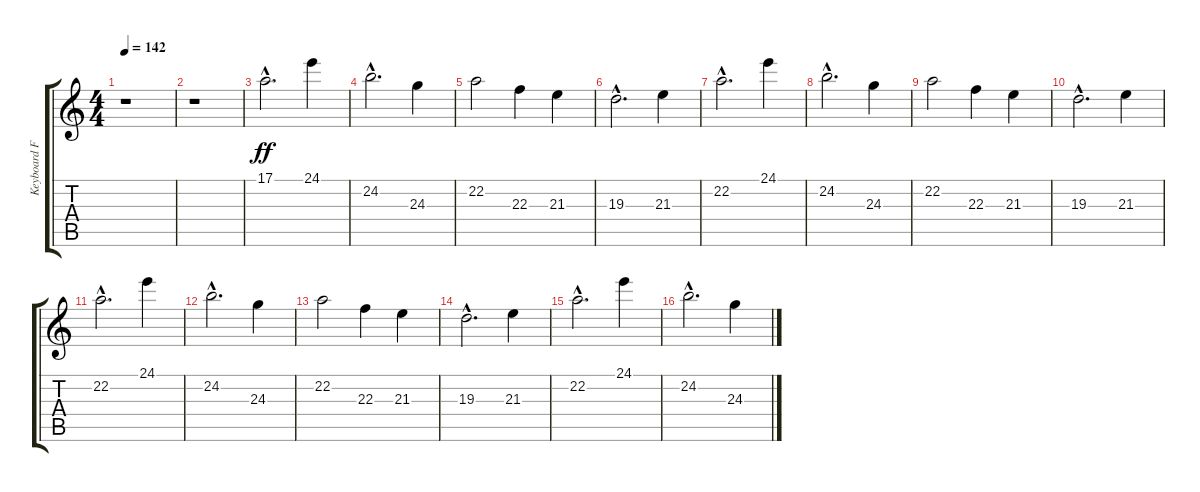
\track ("Keyboard FX" "Keyboard F") {instrument fx5brightness}
\staff {score tabs}
\tuning (E4 B3 G3 D3 A2 E2) {hide}
\ts (4 4)
\tempo 142
\clef g2
\ks c
r.1{dy ff} |
r.1 |
17.1{hac}.2{d} 24.1.4 |
24.2{hac}.2{d} 24.3.4 |
22.2.2 22.3.4 21.3.4 |
19.3{hac}.2{d} 21.3.4 |
22.2{hac}.2{d} 24.1.4 |
24.2{hac}.2{d} 24.3.4 |
22.2.2 22.3.4 21.3.4 |
19.3{hac}.2{d} 21.3.4 |
22.2{hac}.2{d} 24.1.4 |
24.2{hac}.2{d} 24.3.4 |
22.2.2 22.3.4 21.3.4 |
19.3{hac}.2{d} 21.3.4 |
22.2{hac}.2{d} 24.1.4 |
24.2{hac}.2{d} 24.3.4
